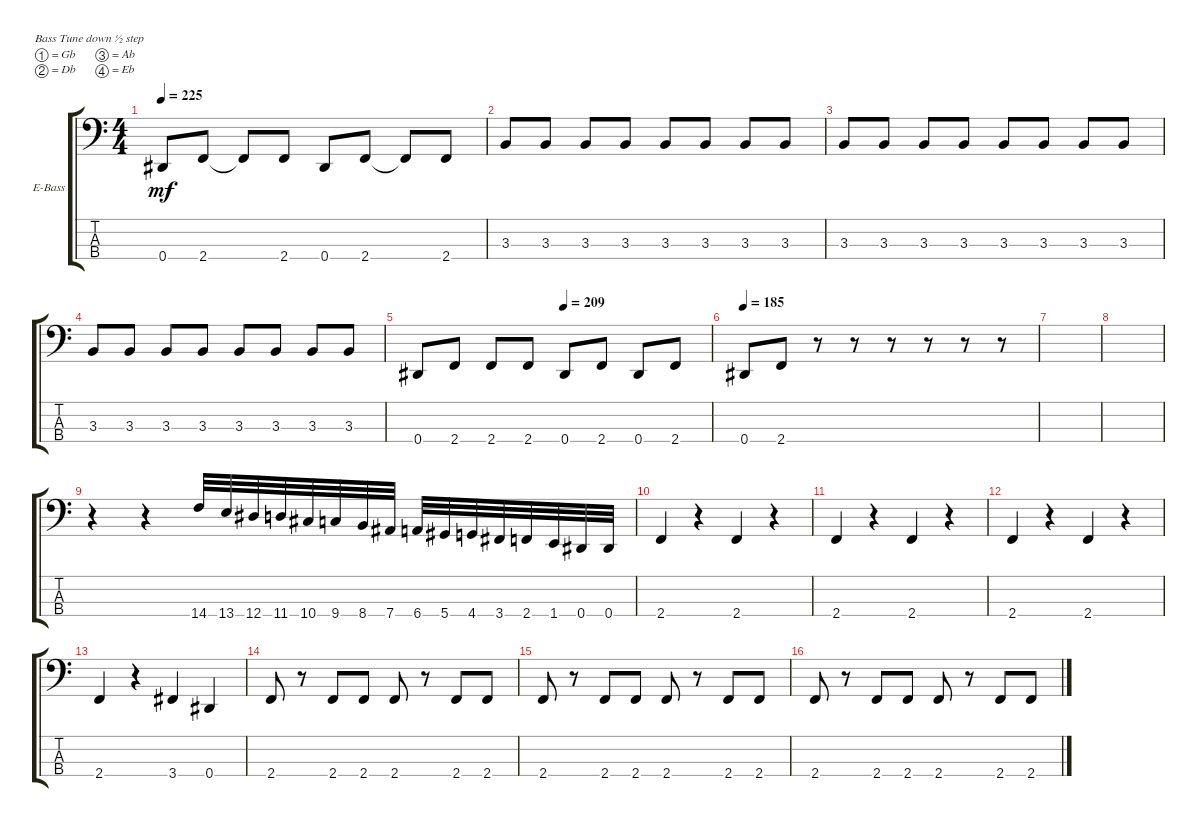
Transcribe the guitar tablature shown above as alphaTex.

\bracketExtendMode groupsimilarinstruments
\firstSystemTrackNameOrientation horizontal
\otherSystemsTrackNameOrientation horizontal
\track ("Electric Bass" "E-Bass") {instrument electricbassfinger}
\staff {score tabs}
\tuning (Gb2 Db2 Ab1 Eb1)
\ts (4 4)
\tempo 225
\clef f4
\ks c
0.4.8{dy mf} 2.4.8 2.4{t}.8 2.4.8 0.4.8 2.4.8 2.4{t}.8 2.4.8 |
3.3.8 3.3.8 3.3.8 3.3.8 3.3.8 3.3.8 3.3.8 3.3.8 |
3.3.8 3.3.8 3.3.8 3.3.8 3.3.8 3.3.8 3.3.8 3.3.8 |
3.3.8 3.3.8 3.3.8 3.3.8 3.3.8 3.3.8 3.3.8 3.3.8 |
\tempo (209 0.5)
0.4.8 2.4.8 2.4.8 2.4.8 0.4.8 2.4.8 0.4.8 2.4.8 |
\tempo 185
0.4.8 2.4.8 r.8 r.8 r.8 r.8 r.8 r.8 |
|
|
r.4 r.4 14.4.32 13.4.32 12.4.32 11.4.32 10.4.32 9.4.32 8.4.32 7.4.32 6.4.32 5.4.32 4.4.32 3.4.32 2.4.32 1.4.32 0.4.32 0.4.32 |
2.4.4 r.4 2.4.4 r.4 |
2.4.4 r.4 2.4.4 r.4 |
2.4.4 r.4 2.4.4 r.4 |
2.4.4 r.4 3.4.4 0.4.4 |
2.4.8 r.8 2.4.8 2.4.8 2.4.8 r.8 2.4.8 2.4.8 |
2.4.8 r.8 2.4.8 2.4.8 2.4.8 r.8 2.4.8 2.4.8 |
2.4.8 r.8 2.4.8 2.4.8 2.4.8 r.8 2.4.8 2.4.8
